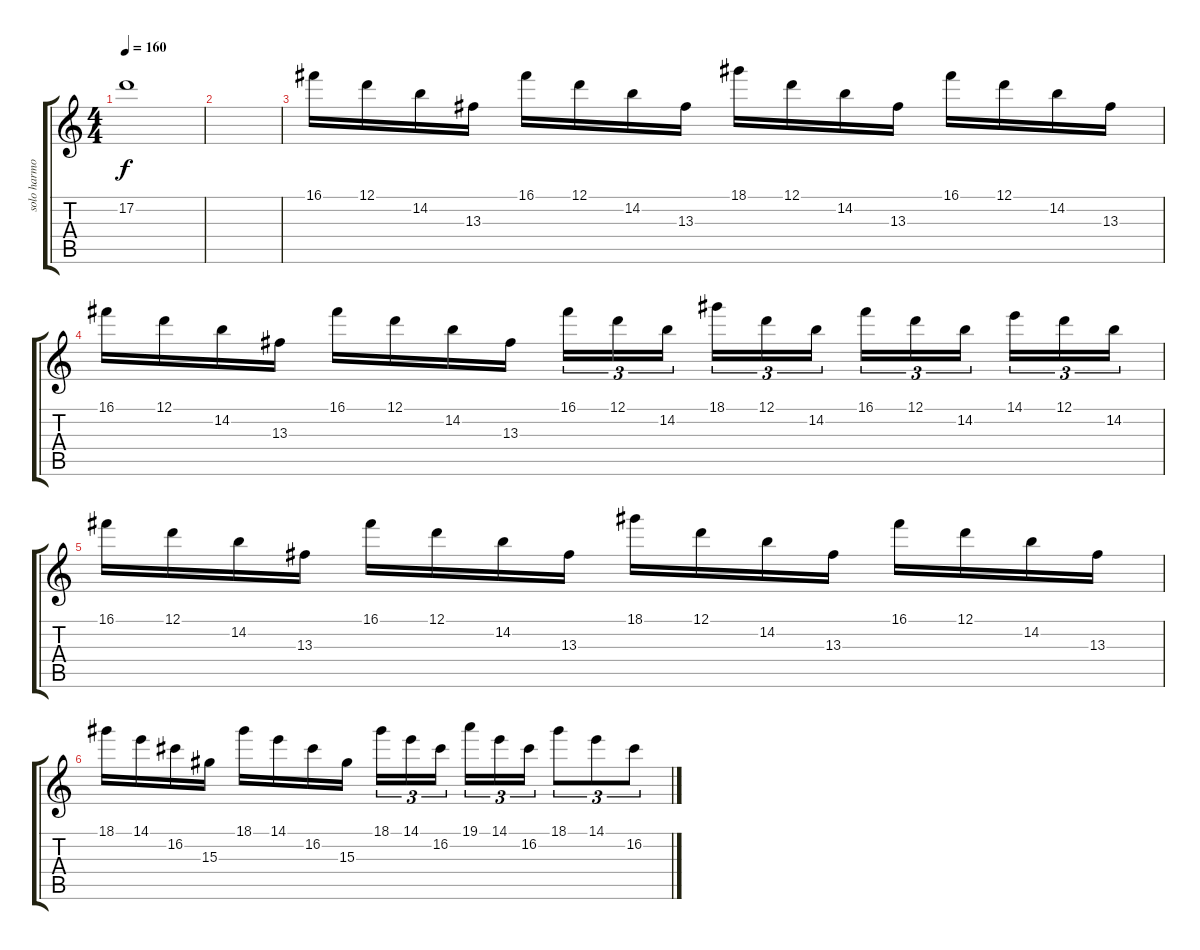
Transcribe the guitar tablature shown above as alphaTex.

\track ("solo harmony" "solo harmo") {instrument distortionguitar}
\staff {score tabs}
\tuning (D4 A3 F3 C3 G2 D2) {hide}
\ts (4 4)
\tempo 160
\clef g2
\ks c
17.2.1{dy f} |
|
16.1.16 12.1.16 14.2.16 13.3.16 16.1.16 12.1.16 14.2.16 13.3.16 18.1.16 12.1.16 14.2.16 13.3.16 16.1.16 12.1.16 14.2.16 13.3.16 |
16.1.16 12.1.16 14.2.16 13.3.16 16.1.16 12.1.16 14.2.16 13.3.16 16.1.16{tu (3 2)} 12.1.16{tu (3 2)} 14.2.16{tu (3 2)} 18.1.16{tu (3 2)} 12.1.16{tu (3 2)} 14.2.16{tu (3 2)} 16.1.16{tu (3 2)} 12.1.16{tu (3 2)} 14.2.16{tu (3 2)} 14.1.16{tu (3 2)} 12.1.16{tu (3 2)} 14.2.16{tu (3 2)} |
16.1.16 12.1.16 14.2.16 13.3.16 16.1.16 12.1.16 14.2.16 13.3.16 18.1.16 12.1.16 14.2.16 13.3.16 16.1.16 12.1.16 14.2.16 13.3.16 |
18.1.16 14.1.16 16.2.16 15.3.16 18.1.16 14.1.16 16.2.16 15.3.16 18.1.16{tu (3 2)} 14.1.16{tu (3 2)} 16.2.16{tu (3 2)} 19.1.16{tu (3 2)} 14.1.16{tu (3 2)} 16.2.16{tu (3 2)} 18.1.8{tu (3 2)} 14.1.8{tu (3 2)} 16.2.8{tu (3 2)}
